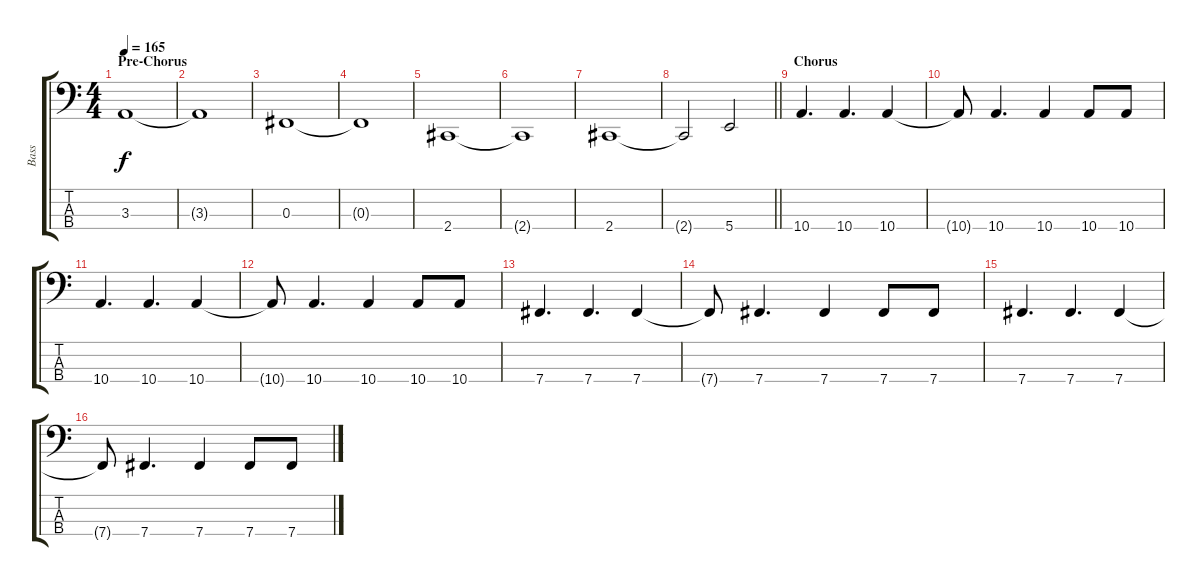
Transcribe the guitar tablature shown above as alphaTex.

\track ("Bass" "Bass") {instrument electricbasspick}
\staff {score tabs}
\tuning (E2 B1 Gb1 B0) {hide}
\ts (4 4)
\section ("" "Pre-Chorus")
\tempo 165
\clef f4
\ks c
3.3.1{dy f} |
3.3{t}.1 |
0.3.1 |
0.3{t}.1 |
2.4.1 |
2.4{t}.1 |
2.4.1 |
\barLineRight lightlight
2.4{t}.2 5.4.2 |
\section ("" "Chorus")
10.4.4{d} 10.4.4{d} 10.4.4 |
10.4{t}.8 10.4.4{d} 10.4.4 10.4.8 10.4.8 |
10.4.4{d} 10.4.4{d} 10.4.4 |
10.4{t}.8 10.4.4{d} 10.4.4 10.4.8 10.4.8 |
7.4.4{d} 7.4.4{d} 7.4.4 |
7.4{t}.8 7.4.4{d} 7.4.4 7.4.8 7.4.8 |
7.4.4{d} 7.4.4{d} 7.4.4 |
7.4{t}.8 7.4.4{d} 7.4.4 7.4.8 7.4.8
